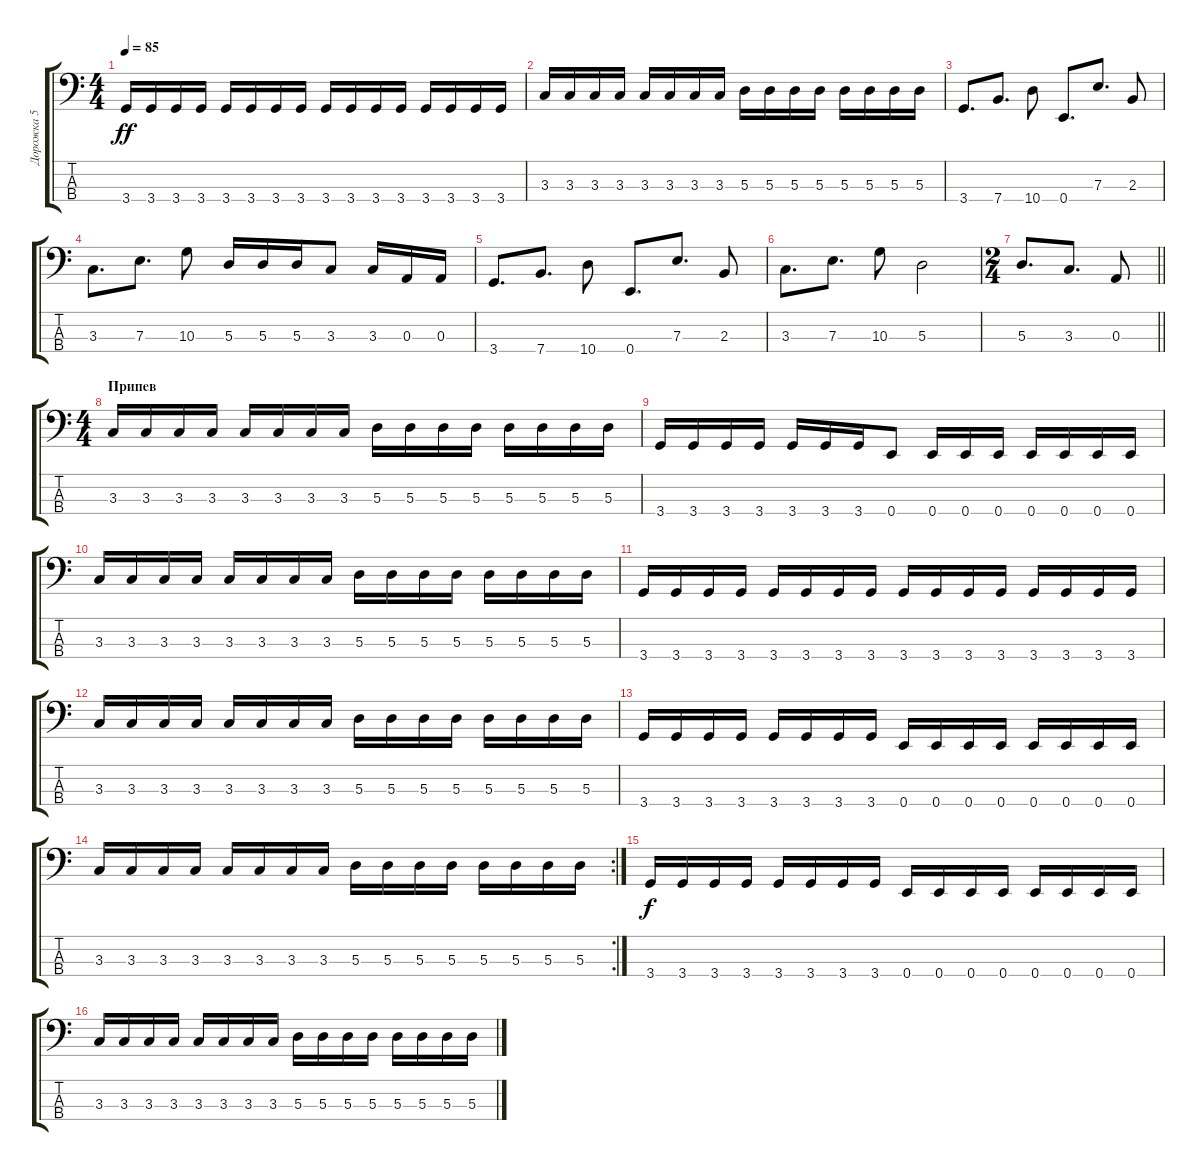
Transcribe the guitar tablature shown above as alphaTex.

\track ("Дорожка 5" "Дорожка 5") {instrument electricbasspick}
\staff {score tabs}
\tuning (G2 D2 A1 E1) {hide}
\ts (4 4)
\tempo 85
\clef f4
\ks c
3.4.16{dy ff} 3.4.16 3.4.16 3.4.16 3.4.16 3.4.16 3.4.16 3.4.16 3.4.16 3.4.16 3.4.16 3.4.16 3.4.16 3.4.16 3.4.16 3.4.16 |
3.3.16 3.3.16 3.3.16 3.3.16 3.3.16 3.3.16 3.3.16 3.3.16 5.3.16 5.3.16 5.3.16 5.3.16 5.3.16 5.3.16 5.3.16 5.3.16 |
3.4.8{d} 7.4.8{d} 10.4.8 0.4.8{d} 7.3.8{d} 2.3.8 |
3.3.8{d} 7.3.8{d} 10.3.8 5.3.16 5.3.16 5.3.16 3.3.8 3.3.16 0.3.16 0.3.16 |
3.4.8{d} 7.4.8{d} 10.4.8 0.4.8{d} 7.3.8{d} 2.3.8 |
3.3.8{d} 7.3.8{d} 10.3.8 5.3.2 |
\ts (2 4)
\barLineRight lightlight
5.3.8{d} 3.3.8{d} 0.3.8 |
\ts (4 4)
\section ("" "Припев")
3.3.16 3.3.16 3.3.16 3.3.16 3.3.16 3.3.16 3.3.16 3.3.16 5.3.16 5.3.16 5.3.16 5.3.16 5.3.16 5.3.16 5.3.16 5.3.16 |
3.4.16 3.4.16 3.4.16 3.4.16 3.4.16 3.4.16 3.4.16 0.4.8 0.4.16 0.4.16 0.4.16 0.4.16 0.4.16 0.4.16 0.4.16 |
3.3.16 3.3.16 3.3.16 3.3.16 3.3.16 3.3.16 3.3.16 3.3.16 5.3.16 5.3.16 5.3.16 5.3.16 5.3.16 5.3.16 5.3.16 5.3.16 |
3.4.16 3.4.16 3.4.16 3.4.16 3.4.16 3.4.16 3.4.16 3.4.16 3.4.16 3.4.16 3.4.16 3.4.16 3.4.16 3.4.16 3.4.16 3.4.16 |
3.3.16 3.3.16 3.3.16 3.3.16 3.3.16 3.3.16 3.3.16 3.3.16 5.3.16 5.3.16 5.3.16 5.3.16 5.3.16 5.3.16 5.3.16 5.3.16 |
3.4.16 3.4.16 3.4.16 3.4.16 3.4.16 3.4.16 3.4.16 3.4.16 0.4.16 0.4.16 0.4.16 0.4.16 0.4.16 0.4.16 0.4.16 0.4.16 |
\rc 2
3.3.16 3.3.16 3.3.16 3.3.16 3.3.16 3.3.16 3.3.16 3.3.16 5.3.16 5.3.16 5.3.16 5.3.16 5.3.16 5.3.16 5.3.16 5.3.16 |
3.4.16{dy f} 3.4.16 3.4.16 3.4.16 3.4.16 3.4.16 3.4.16 3.4.16 0.4.16 0.4.16 0.4.16 0.4.16 0.4.16 0.4.16 0.4.16 0.4.16 |
3.3.16 3.3.16 3.3.16 3.3.16 3.3.16 3.3.16 3.3.16 3.3.16 5.3.16 5.3.16 5.3.16 5.3.16 5.3.16 5.3.16 5.3.16 5.3.16
